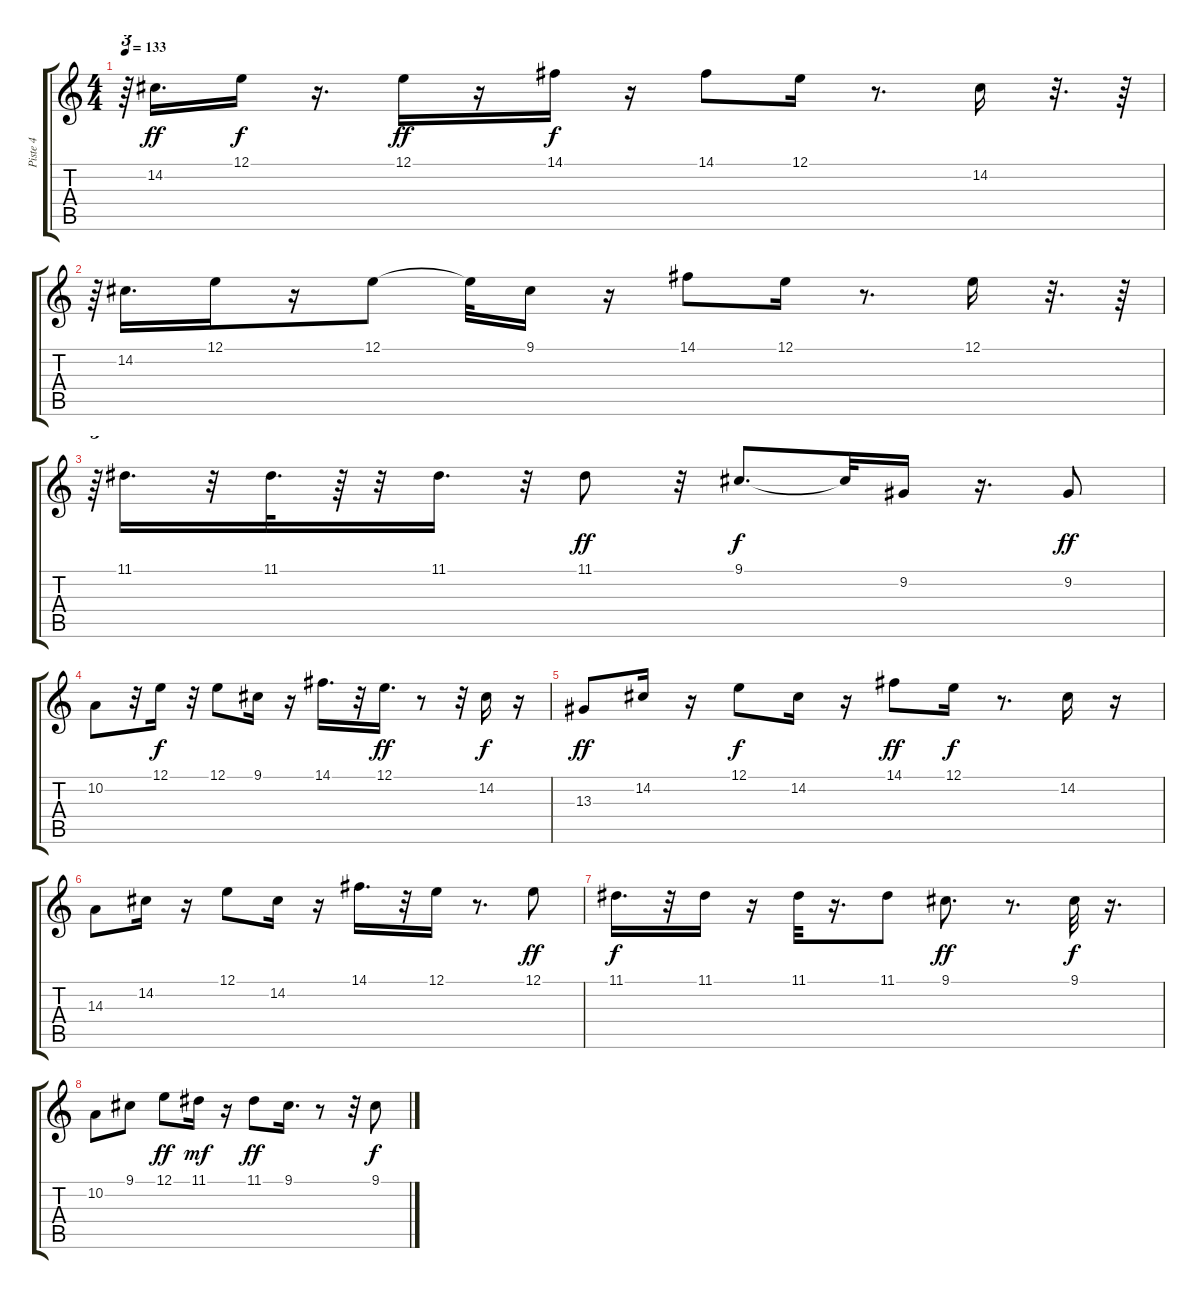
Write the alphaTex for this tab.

\track ("Piste 4" "Piste 4") {instrument lead3calliope}
\staff {score tabs}
\tuning (E4 B3 G3 D3 A2 E2) {hide}
\ts (4 4)
\tempo 133
\clef g2
\ks c
r.64{tu (3 2) dy f} 14.2.16{d dy ff} 12.1.16{dy f} r.16{d} 12.1.16{dy ff} r.16 14.1.16{dy f} r.16 14.1.8 12.1.16 r.8{d} 14.2.16 r.32{d} r.64 |
r.64{tu (3 2)} 14.2.16{d} 12.1.16 r.16 12.1.8 12.1{t}.32 9.1.16 r.16 14.1.8 12.1.16 r.8{d} 12.1.16 r.32{d} r.64 |
r.64{tu (3 2)} 11.1.16{d} r.32 11.1.32{d} r.64 r.32 11.1.16{d} r.32 11.1.8{dy ff} r.32 9.1.8{d dy f} 9.1{t}.32 9.2.16 r.16{d} 9.2.8{dy ff} |
10.2.8 r.32 12.1.16{dy f} r.32 12.1.8 9.1.16 r.16 14.1.16{d} r.32 12.1.16{d dy ff} r.8 r.32 14.2.16{dy f} r.16 |
13.3.8{dy ff} 14.2.16 r.16 12.1.8{dy f} 14.2.16 r.16 14.1.8{dy ff} 12.1.16{dy f} r.8{d} 14.2.16 r.16 |
14.3.8 14.2.16 r.16 12.1.8 14.2.16 r.16 14.1.16{d} r.32 12.1.16 r.8{d} 12.1.8{dy ff} |
11.1.16{d dy f} r.32 11.1.16 r.16 11.1.32 r.16{d} 11.1.8 9.1.8{d dy ff} r.8{d} 9.1.32{dy f} r.16{d} |
10.2.8 9.1.8 12.1.8{dy ff} 11.1.16{dy mf} r.16 11.1.8{dy ff} 9.1.16{d} r.8 r.32 9.1.8{dy f}
